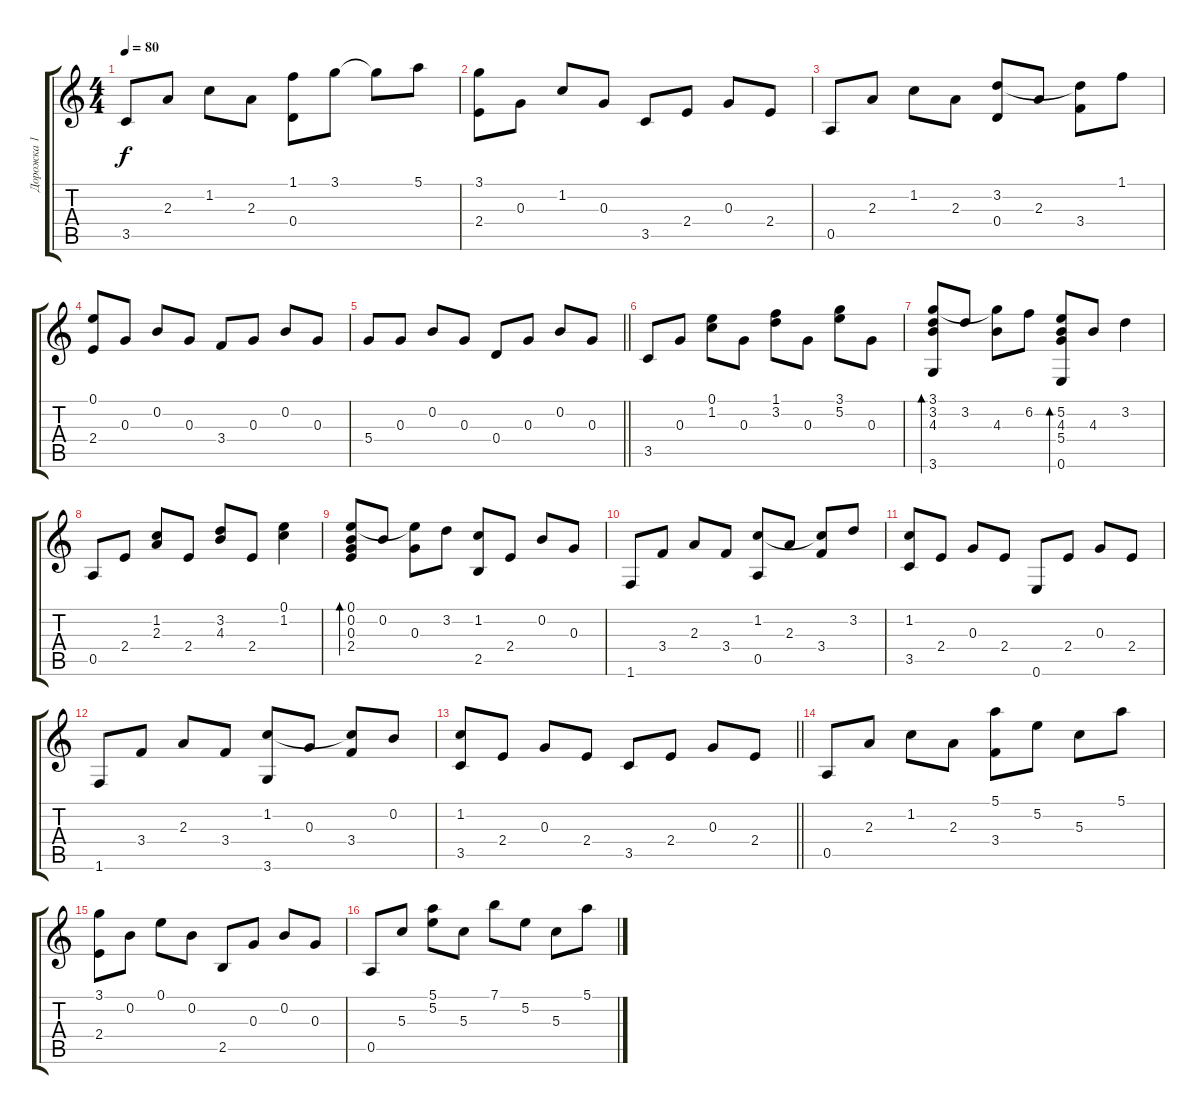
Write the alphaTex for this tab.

\track ("Дорожка 1" "Дорожка 1") {instrument acousticguitarnylon}
\staff {score tabs}
\tuning (E4 B3 G3 D3 A2 E2) {hide}
\ts (4 4)
\tempo 80
\clef g2
\ks c
3.5.8{dy f} 2.3.8 1.2.8 2.3.8 (1.1 0.4).8 3.1.8 3.1{t}.8 5.1.8 |
(3.1 2.4).8 0.3.8 1.2.8 0.3.8 3.5.8 2.4.8 0.3.8 2.4.8 |
0.5.8 2.3.8 1.2.8 2.3.8 (3.2 0.4).8 2.3.8 (3.2{t} 3.4).8 1.1.8 |
(0.1 2.4).8 0.3.8 0.2.8 0.3.8 3.4.8 0.3.8 0.2.8 0.3.8 |
\barLineRight lightlight
5.4.8 0.3.8 0.2.8 0.3.8 0.4.8 0.3.8 0.2.8 0.3.8 |
3.5.8 0.3.8 (0.1 1.2).8 0.3.8 (1.1 3.2).8 0.3.8 (3.1 5.2).8 0.3.8 |
(3.1 3.2 4.3 3.6).8{bd 240} 3.2.8 (3.1{t} 4.3).8 6.2.8 (5.2 4.3 5.4 0.6).8{bd 480} 4.3.8 3.2.4 |
0.5.8 2.4.8 (1.2 2.3).8 2.4.8 (3.2 4.3).8 2.4.8 (0.1 1.2).4 |
(0.1 0.2 0.3 2.4).8{bd 240} 0.2.8 (0.1{t} 0.3).8 3.2.8 (1.2 2.5).8 2.4.8 0.2.8 0.3.8 |
1.6.8 3.4.8 2.3.8 3.4.8 (1.2 0.5).8 2.3.8 (1.2{t} 3.4).8 3.2.8 |
(1.2 3.5).8 2.4.8 0.3.8 2.4.8 0.6.8 2.4.8 0.3.8 2.4.8 |
1.6.8 3.4.8 2.3.8 3.4.8 (1.2 3.6).8 0.3.8 (1.2{t} 3.4).8 0.2.8 |
\barLineRight lightlight
(1.2 3.5).8 2.4.8 0.3.8 2.4.8 3.5.8 2.4.8 0.3.8 2.4.8 |
0.5.8 2.3.8 1.2.8 2.3.8 (5.1 3.4).8 5.2.8 5.3.8 5.1.8 |
(3.1 2.4).8 0.2.8 0.1.8 0.2.8 2.5.8 0.3.8 0.2.8 0.3.8 |
0.5.8 5.3.8 (5.1 5.2).8 5.3.8 7.1.8 5.2.8 5.3.8 5.1.8
